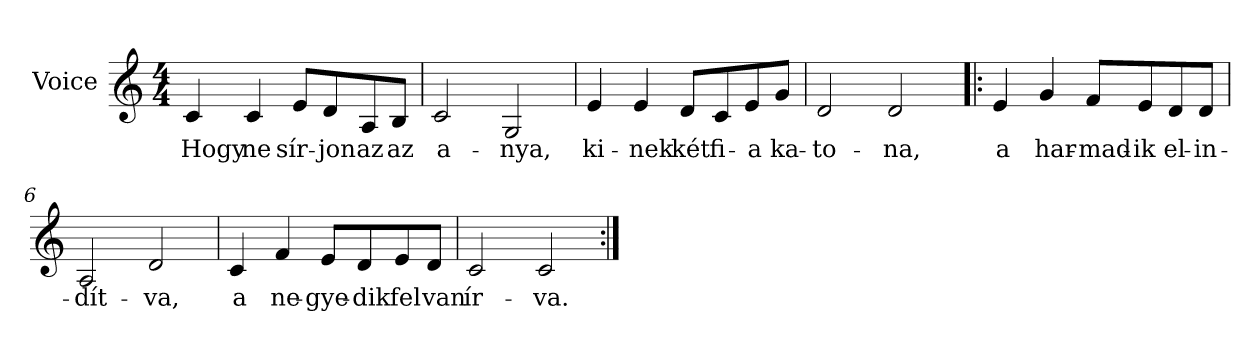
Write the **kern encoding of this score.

**kern	**text
*part1	*part1
*staff1	*staff1
*I"Voice	*
*clefG2	*
*k[]	*
*C:	*
*M4/4	*
=1	=1
4c/	Hogy
4c/	ne
8e/L	sír-
8d/	-jon
8A/	az
8B/J	az
=2	=2
2c/	a-
2G/	-nya,
=3	=3
4e/	ki-
4e/	-nek
8d/L	két
8c/	fi-
8e/	-a
8g/J	ka-
=4	=4
2d/	-to-
2d/	-na,
!!LO:LB:g=z
=5!|:	=5!|:
4e/	a
4g/	har-
8f/L	-mad-
8e/	-ik
8d/	el-
8d/J	-in-
=6	=6
2A/	-dít-
2d/	-va,
=7	=7
4c/	a
4f/	ne-
8e/L	-gye-
8d/	-dik
8e/	fel
8d/J	van
=8	=8
2c/	ír-
2c/	-va.-
=:|!	=:|!
*-	*-
